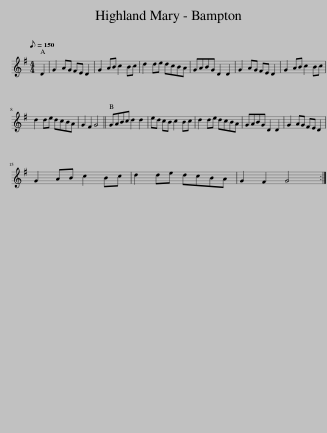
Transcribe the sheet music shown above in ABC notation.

X:1
L:1/8
Q:1/8=150
M:4/4
I:linebreak $
K:G
V:1 treble
V:1
 D2 | G2 AG FE D2 | G2 AB c2 Bc | d2 de dcBA | GABG D2 D2 | %5
 G2 AG FE D2 | G2 AB c2 Bc |$ d2 de dcBA | G2 F2 G4 || GABc d2 d2 | %10
 ed cB c2 Bc | d2 de dcBA | GABG D2 D2 | G2 AG FE D2 |$ G2 AB c2 Bc | %15
 d2 de dcBA | G2 F2 G4 :| %17
